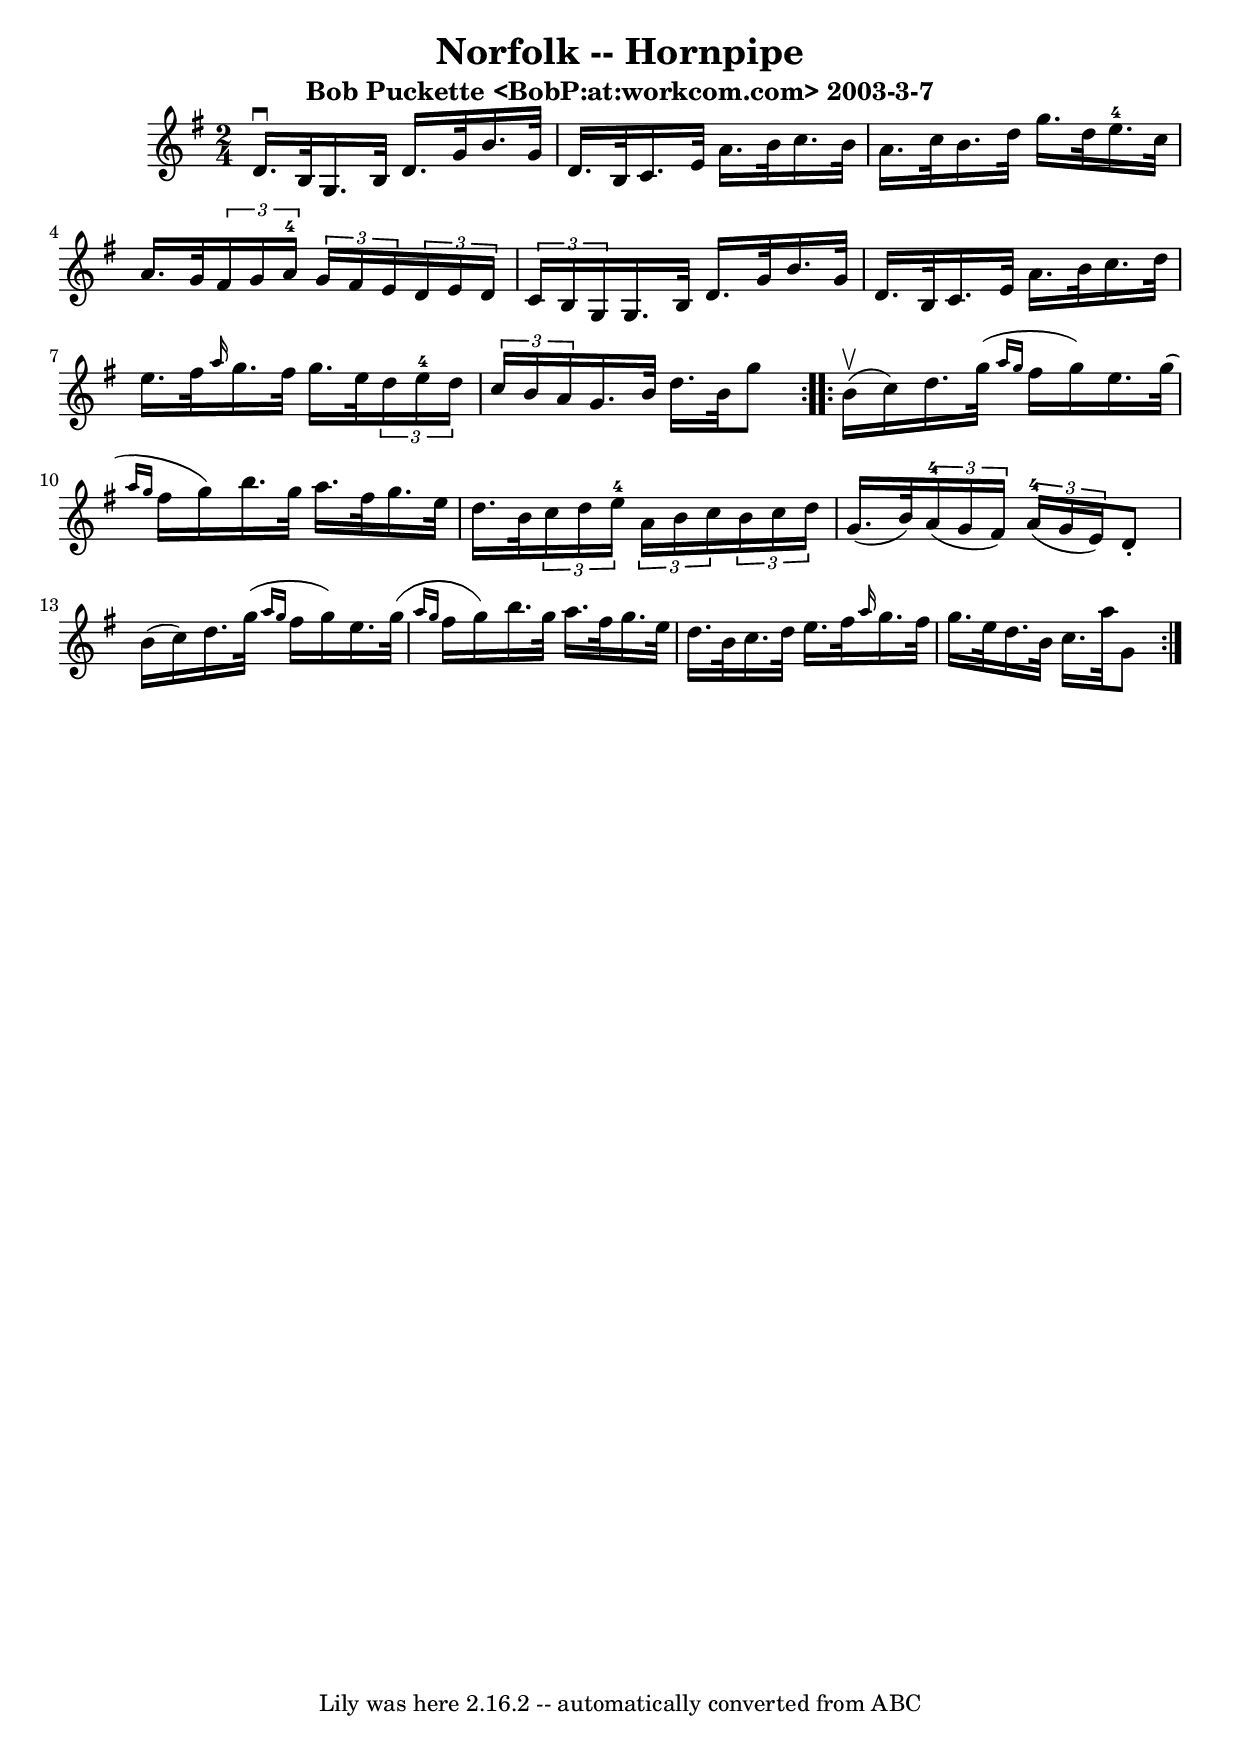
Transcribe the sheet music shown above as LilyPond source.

\version "2.16.2"
\include "Mammoth.ily"
\header {
  %% book = "Cole's 1000 Fiddle Tunes"
  crossRefNumber = "1"
  footnotes = ""
  subtitle = "Bob Puckette <BobP:at:workcom.com> 2003-3-7"
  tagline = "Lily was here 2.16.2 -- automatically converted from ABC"
  title = "Norfolk -- Hornpipe"

}
voicedefault =  {



  \repeat volta 2 {

    \time 2/4 
    \key g \major     d'16.^\downbow b32   |
    g16. b32         d'16. g'32 b'16. g'32 d'16. b32   |
    c'16. e'32         a'16. b'32 c''16. b'32 a'16. c''32   |
    b'16. d''32         g''16. d''32 e''16.-4 c''32 a'16. g'32   |
    
    \times 2/3 { fis'16 g'16 a'16-4 
	       }   \times 2/3 { g'16 fis'16    
				e'16  
			      }   \times 2/3 { d'16 e'16 d'16  
					     }   \times 2/3 { c'16 b16   
							      g16   							    }  |
    g16. b32 d'16. g'32 b'16. g'32 d'16.         b32   |
    c'16. e'32 a'16. b'32 c''16. d''32 e''16.         fis''32   |
    \grace { a''16  
	   } g''16. fis''32 g''16. e''32   
    \times 2/3 { d''16 e''16-4 d''16  
	       }   \times 2/3 { c''16 b'16   
				a'16   			      }  |
    g'16. b'32 d''16. b'32 g''8    
  }     

  \repeat volta 2 {     b'16 (^\upbow c''16)  |
    d''16. g''32 (
    \grace { a''16 g''16  
	   } fis''16 g''16) e''16. g''32 (
    \grace { a''16 g''16   	   } fis''16 g''16)  |
    b''16. g''32      a''16. fis''32 g''16. e''32 d''16. b'32   |
    
    \times 2/3 { c''16 d''16 e''16-4 
	       }   \times 2/3 { a'16 b'16    
				c''16  
			      }   \times 2/3 { b'16 c''16 d''16   					     } g'16. (b'32)   |
    \times 2/3 { a'16-4(g'16 fis'16) 
	       }   \times 2/3 {    
		 a'16-4(g'16 e'16)  	       } d'8-. b'16 (c''16)  |
    
    d''16. g''32 (\grace { a''16 g''16  
			 } fis''16 g''16) e''16. 
    g''32 (\grace { a''16 g''16   		  } fis''16 g''16)  |
         b''16. g''32 a''16. fis''32 g''16. e''32 d''16. b'32    |
    c''16. d''32 e''16. fis''32  \grace { a''16  
					} g''16.       fis''32 g''16. e''32   |
    d''16. b'32 c''16. a''32    
    g'8  
  }   

}

\score{
  <<

    \context Staff="default"
    {
      \voicedefault 
      
    }

  >>
  \layout {
    
  }
  \midi {
  }

}
